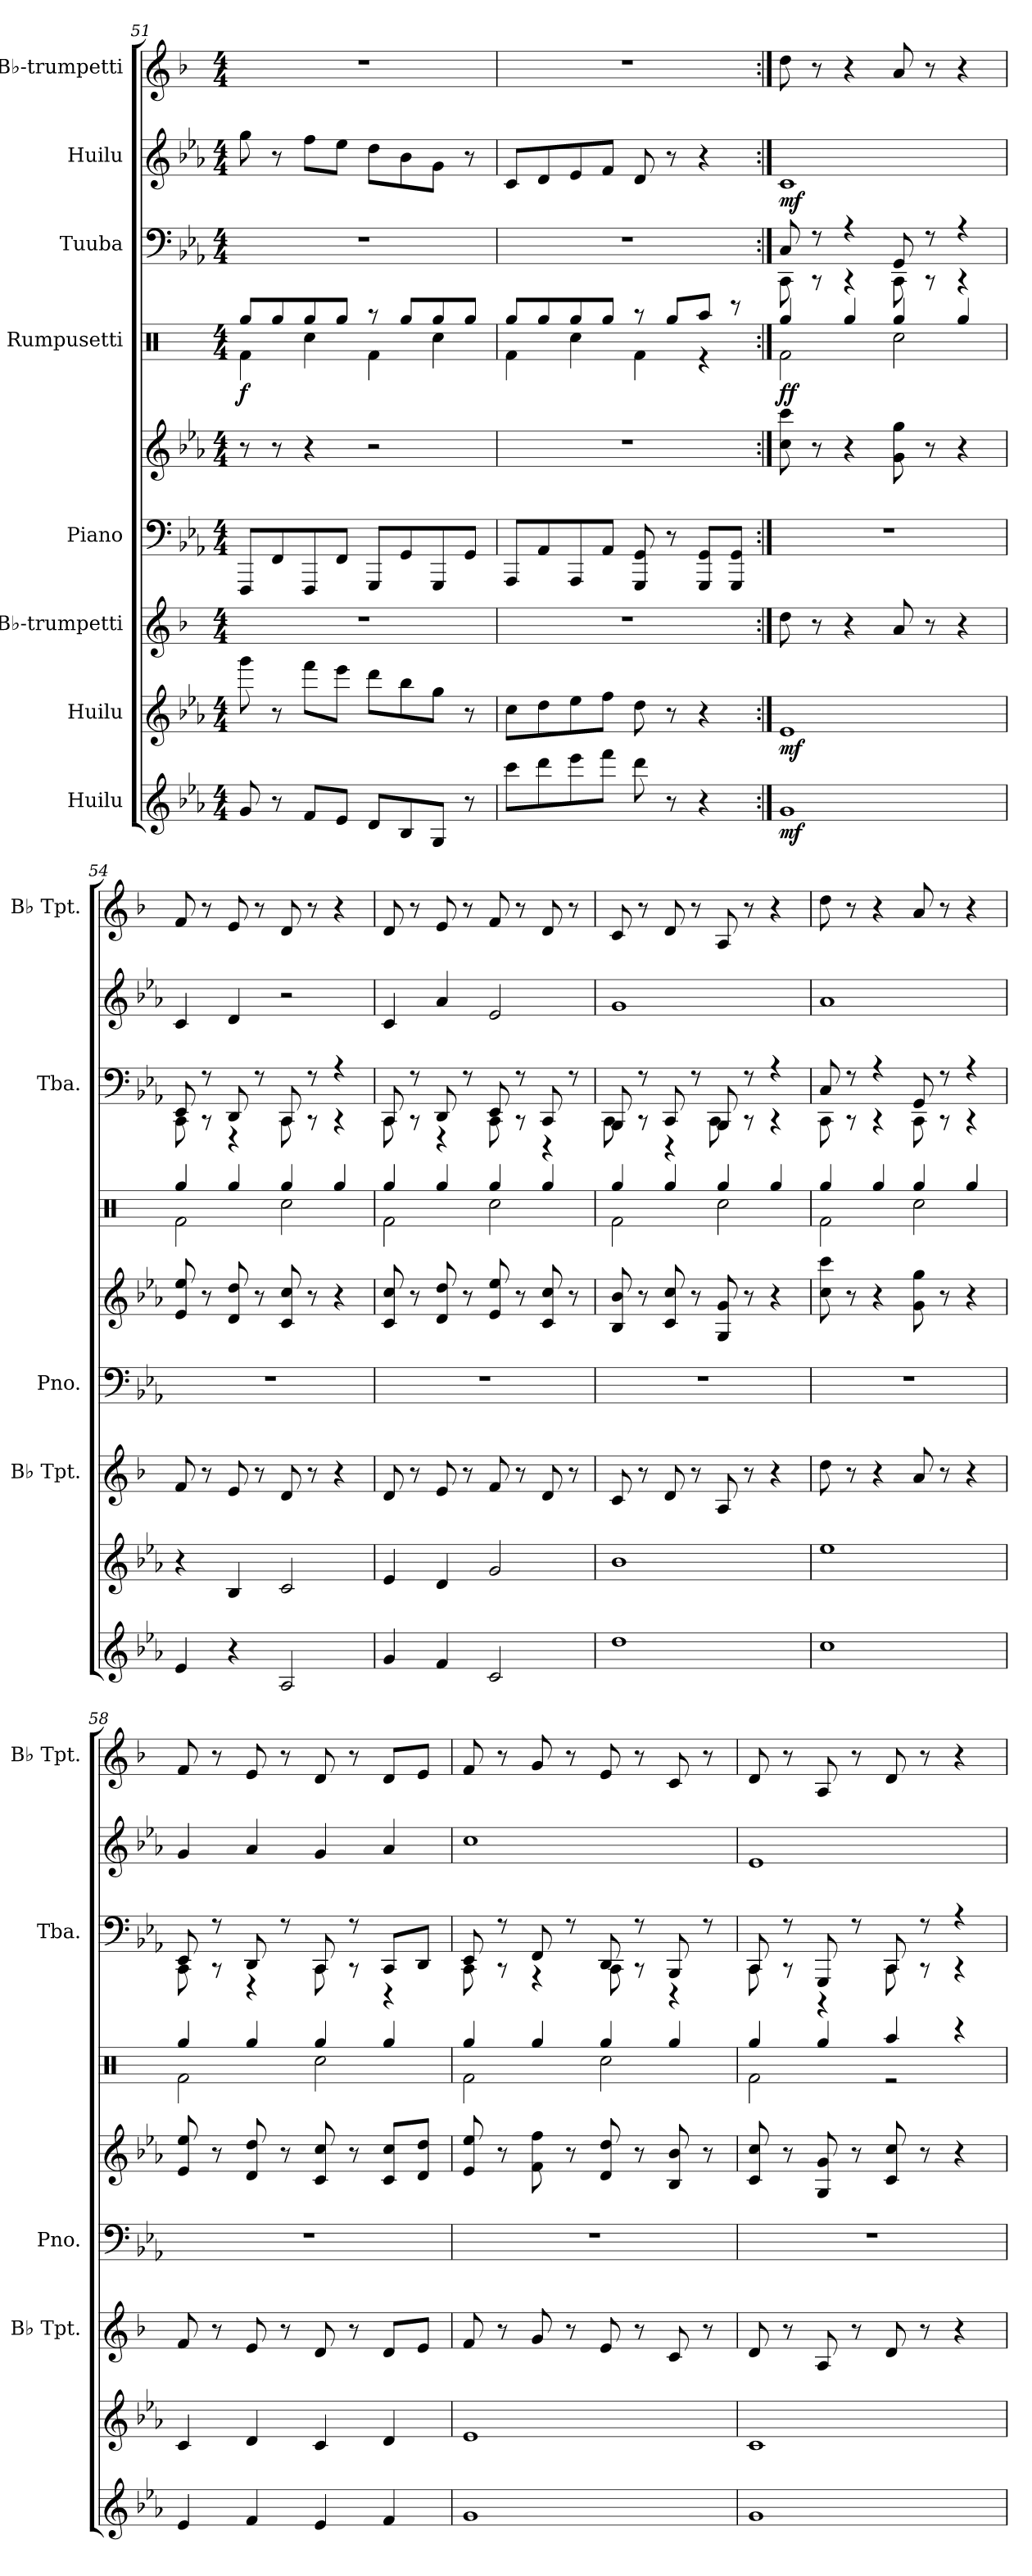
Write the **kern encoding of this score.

**kern	**dynam	**kern	**dynam	**kern	**kern	**kern	**kern	**dynam	**kern	**kern	**dynam	**kern
*part8	*part8	*part7	*part7	*part6	*part5	*part5	*part4	*part4	*part3	*part2	*part2	*part1
*staff9	*staff9	*staff8	*staff8	*staff7	*staff6	*staff5	*staff4	*staff4	*staff3	*staff2	*staff2	*staff1
*I"Huilu	*	*I"Huilu	*	*I"B♭-trumpetti	*I"Piano	*	*I"Rumpusetti	*	*I"Tuuba	*I"Huilu	*	*I"B♭-trumpetti
*	*	*	*	*I'B♭ Tpt.	*I'Pno.	*	*	*	*I'Tba.	*	*	*I'B♭ Tpt.
*clefG2	*	*clefG2	*	*clefG2	*clefF4	*clefG2	*clefX	*	*clefF4	*clefG2	*	*clefG2
*	*	*	*	*ITrd1c2	*	*	*	*	*	*	*	*ITrd1c2
*k[b-e-a-]	*	*k[b-e-a-]	*	*k[b-e-a-]	*k[b-e-a-]	*k[b-e-a-]	*k[]	*	*k[b-e-a-]	*k[b-e-a-]	*	*k[b-e-a-]
*M4/4	*	*M4/4	*	*M4/4	*M4/4	*M4/4	*M4/4	*	*M4/4	*M4/4	*	*M4/4
=51	=51	=51	=51	=51	=51	=51	=51	=51	=51	=51	=51	=51
*	*	*	*	*	*	*	*^	*	*	*	*	*
!	!	!	!	!	!	!	!	!	!LO:DY:b	!	!	!	!
8g/	.	8ggg\	.	1r	8FFF/L	8r	8Rgg/L	4Rf\	f	1r	8gg\	.	1r
8r	.	8r	.	.	8FF/	8r	8Rgg/	.	.	.	8r	.	.
8f/L	.	8fff\L	.	.	8FFF/	4r	8Rgg/	4Rcc\	.	.	8ff\L	.	.
8e-/J	.	8eee-\J	.	.	8FF/J	.	8Rgg/J	.	.	.	8ee-\J	.	.
8d/L	.	8ddd\L	.	.	8GGG/L	2r	8r	4Rf\	.	.	8dd\L	.	.
8B-/	.	8bb-\	.	.	8GG/	.	8Rgg/L	.	.	.	8b-\	.	.
8G/J	.	8gg\J	.	.	8GGG/	.	8Rgg/	4Rcc\	.	.	8g\J	.	.
8r	.	8r	.	.	8GG/J	.	8Rgg/J	.	.	.	8r	.	.
=52	=52	=52	=52	=52	=52	=52	=52	=52	=52	=52	=52	=52	=52
8ccc\L	.	8cc\L	.	1r	8AAA-/L	1r	8Rgg/L	4Rf\	.	1r	8c/L	.	1r
8ddd\	.	8dd\	.	.	8AA-/	.	8Rgg/	.	.	.	8d/	.	.
8eee-\	.	8ee-\	.	.	8AAA-/	.	8Rgg/	4Rcc\	.	.	8e-/	.	.
8fff\J	.	8ff\J	.	.	8AA-/J	.	8Rgg/J	.	.	.	8f/J	.	.
8ddd\	.	8dd\	.	.	8GGG/ 8GG/	.	8r	4Rf\	.	.	8d/	.	.
8r	.	8r	.	.	8r	.	8Rgg/L	.	.	.	8r	.	.
4r	.	4r	.	.	8GGG/ 8GG/L	.	8Raa/J	4r	.	.	4r	.	.
.	.	.	.	.	8GGG/ 8GG/J	.	8r	.	.	.	.	.	.
!!LO:PB:g=z
=53:|!	=53:|!	=53:|!	=53:|!	=53:|!	=53:|!	=53:|!	=53:|!	=53:|!	=53:|!	=53:|!	=53:|!	=53:|!	=53:|!
*	*	*	*	*	*	*	*	*	*	*^	*	*	*
!	!LO:DY:b	!	!LO:DY:b	!	!	!	!	!	!LO:DY:b	!	!	!	!LO:DY:b	!
1g	mf	1e-	mf	8cc\	1r	8cc\ 8ccc\	4Rgg/	2Rf\	ff	8C/	8CC\	1c	mf	8cc\
.	.	.	.	8r	.	8r	.	.	.	8r	8r	.	.	8r
.	.	.	.	4r	.	4r	4Rgg/	.	.	4r	4r	.	.	4r
.	.	.	.	8g/	.	8g\ 8gg\	4Rgg/	2Rcc\	.	8GG/	8CC\	.	.	8g/
.	.	.	.	8r	.	8r	.	.	.	8r	8r	.	.	8r
.	.	.	.	4r	.	4r	4Rgg/	.	.	4r	4r	.	.	4r
=54	=54	=54	=54	=54	=54	=54	=54	=54	=54	=54	=54	=54	=54	=54
4e-/	.	4r	.	8e-/	1r	8e-/ 8ee-/	4Rgg/	2Rf\	.	8EE-/	8CC\	4c/	.	8e-/
.	.	.	.	8r	.	8r	.	.	.	8r	8r	.	.	8r
4r	.	4B-/	.	8d/	.	8d/ 8dd/	4Rgg/	.	.	8DD/	4r	4d/	.	8d/
.	.	.	.	8r	.	8r	.	.	.	8r	.	.	.	8r
2A-/	.	2c/	.	8c/	.	8c/ 8cc/	4Rgg/	2Rcc\	.	8CC/	8CC\	2r	.	8c/
.	.	.	.	8r	.	8r	.	.	.	8r	8r	.	.	8r
.	.	.	.	4r	.	4r	4Rgg/	.	.	4r	4r	.	.	4r
=55	=55	=55	=55	=55	=55	=55	=55	=55	=55	=55	=55	=55	=55	=55
4g/	.	4e-/	.	8c/	1r	8c/ 8cc/	4Rgg/	2Rf\	.	8CC/	8CC\	4c/	.	8c/
.	.	.	.	8r	.	8r	.	.	.	8r	8r	.	.	8r
4f/	.	4d/	.	8d/	.	8d/ 8dd/	4Rgg/	.	.	8DD/	4r	4a-/	.	8d/
.	.	.	.	8r	.	8r	.	.	.	8r	.	.	.	8r
2c/	.	2g/	.	8e-/	.	8e-/ 8ee-/	4Rgg/	2Rcc\	.	8EE-/	8CC\	2e-/	.	8e-/
.	.	.	.	8r	.	8r	.	.	.	8r	8r	.	.	8r
.	.	.	.	8c/	.	8c/ 8cc/	4Rgg/	.	.	8CC/	4r	.	.	8c/
.	.	.	.	8r	.	8r	.	.	.	8r	.	.	.	8r
=56	=56	=56	=56	=56	=56	=56	=56	=56	=56	=56	=56	=56	=56	=56
1dd	.	1b-	.	8B-/	1r	8B-/ 8b-/	4Rgg/	2Rf\	.	8BBB-/	8CC\	1g	.	8B-/
.	.	.	.	8r	.	8r	.	.	.	8r	8r	.	.	8r
.	.	.	.	8c/	.	8c/ 8cc/	4Rgg/	.	.	8CC/	4r	.	.	8c/
.	.	.	.	8r	.	8r	.	.	.	8r	.	.	.	8r
.	.	.	.	8G/	.	8G/ 8g/	4Rgg/	2Rcc\	.	8BBB-/	8CC\	.	.	8G/
.	.	.	.	8r	.	8r	.	.	.	8r	8r	.	.	8r
.	.	.	.	4r	.	4r	4Rgg/	.	.	4r	4r	.	.	4r
!!LO:PB:g=z
=57	=57	=57	=57	=57	=57	=57	=57	=57	=57	=57	=57	=57	=57	=57
1cc	.	1ee-	.	8cc\	1r	8cc\ 8ccc\	4Rgg/	2Rf\	.	8C/	8CC\	1a-	.	8cc\
.	.	.	.	8r	.	8r	.	.	.	8r	8r	.	.	8r
.	.	.	.	4r	.	4r	4Rgg/	.	.	4r	4r	.	.	4r
.	.	.	.	8g/	.	8g\ 8gg\	4Rgg/	2Rcc\	.	8GG/	8CC\	.	.	8g/
.	.	.	.	8r	.	8r	.	.	.	8r	8r	.	.	8r
.	.	.	.	4r	.	4r	4Rgg/	.	.	4r	4r	.	.	4r
=58	=58	=58	=58	=58	=58	=58	=58	=58	=58	=58	=58	=58	=58	=58
4e-/	.	4c/	.	8e-/	1r	8e-/ 8ee-/	4Rgg/	2Rf\	.	8EE-/	8CC\	4g/	.	8e-/
.	.	.	.	8r	.	8r	.	.	.	8r	8r	.	.	8r
4f/	.	4d/	.	8d/	.	8d/ 8dd/	4Rgg/	.	.	8DD/	4r	4a-/	.	8d/
.	.	.	.	8r	.	8r	.	.	.	8r	.	.	.	8r
4e-/	.	4c/	.	8c/	.	8c/ 8cc/	4Rgg/	2Rcc\	.	8CC/	8CC\	4g/	.	8c/
.	.	.	.	8r	.	8r	.	.	.	8r	8r	.	.	8r
4f/	.	4d/	.	8c/L	.	8c/ 8cc/L	4Rgg/	.	.	8CC/L	4r	4a-/	.	8c/L
.	.	.	.	8d/J	.	8d/ 8dd/J	.	.	.	8DD/J	.	.	.	8d/J
=59	=59	=59	=59	=59	=59	=59	=59	=59	=59	=59	=59	=59	=59	=59
1g	.	1e-	.	8e-/	1r	8e-/ 8ee-/	4Rgg/	2Rf\	.	8EE-/	8CC\	1cc	.	8e-/
.	.	.	.	8r	.	8r	.	.	.	8r	8r	.	.	8r
.	.	.	.	8f/	.	8f\ 8ff\	4Rgg/	.	.	8FF/	4r	.	.	8f/
.	.	.	.	8r	.	8r	.	.	.	8r	.	.	.	8r
.	.	.	.	8d/	.	8d/ 8dd/	4Rgg/	2Rcc\	.	8DD/	8CC\	.	.	8d/
.	.	.	.	8r	.	8r	.	.	.	8r	8r	.	.	8r
.	.	.	.	8B-/	.	8B-/ 8b-/	4Rgg/	.	.	8BBB-/	4r	.	.	8B-/
.	.	.	.	8r	.	8r	.	.	.	8r	.	.	.	8r
=60	=60	=60	=60	=60	=60	=60	=60	=60	=60	=60	=60	=60	=60	=60
1g	.	1c	.	8c/	1r	8c/ 8cc/	4Rgg/	2Rf\	.	8CC/	8CC\	1e-	.	8c/
.	.	.	.	8r	.	8r	.	.	.	8r	8r	.	.	8r
.	.	.	.	8G/	.	8G/ 8g/	4Rgg/	.	.	8GGG/	4r	.	.	8G/
.	.	.	.	8r	.	8r	.	.	.	8r	.	.	.	8r
.	.	.	.	8c/	.	8c/ 8cc/	4Raa/	2r	.	8CC/	8CC\	.	.	8c/
.	.	.	.	8r	.	8r	.	.	.	8r	8r	.	.	8r
.	.	.	.	4r	.	4r	4r	.	.	4r	4r	.	.	4r
*	*	*	*	*	*	*	*v	*v	*	*	*	*	*	*
*	*	*	*	*	*	*	*	*	*v	*v	*	*	*
=	=	=	=	=	=	=	=	=	=	=	=	=
*-	*-	*-	*-	*-	*-	*-	*-	*-	*-	*-	*-	*-
